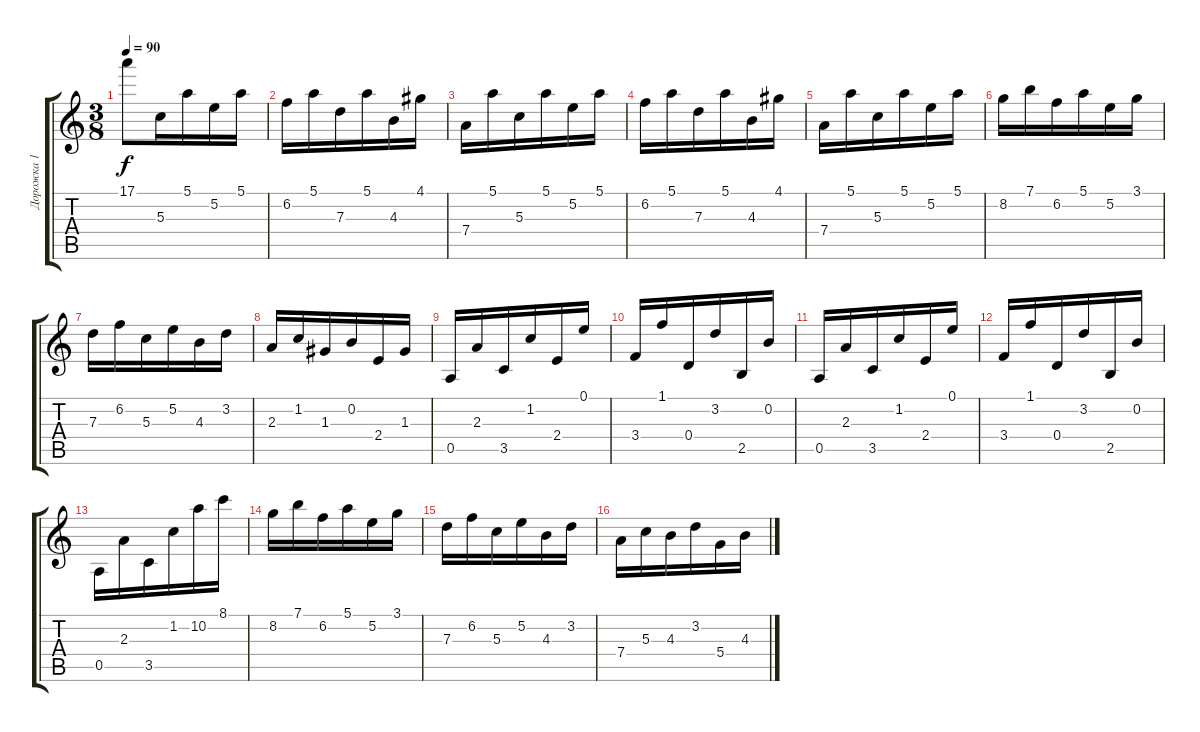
\track ("Дорожка 1" "Дорожка 1") {instrument acousticguitarsteel}
\staff {score tabs}
\tuning (E4 B3 G3 D3 A2 E2) {hide}
\ts (3 8)
\tempo 90
\clef g2
\ks c
17.1.8{dy f} 5.3.16 5.1.16 5.2.16 5.1.16 |
6.2.16 5.1.16 7.3.16 5.1.16 4.3.16 4.1.16 |
7.4.16 5.1.16 5.3.16 5.1.16 5.2.16 5.1.16 |
6.2.16 5.1.16 7.3.16 5.1.16 4.3.16 4.1.16 |
7.4.16 5.1.16 5.3.16 5.1.16 5.2.16 5.1.16 |
8.2.16 7.1.16 6.2.16 5.1.16 5.2.16 3.1.16 |
7.3.16 6.2.16 5.3.16 5.2.16 4.3.16 3.2.16 |
2.3.16 1.2.16 1.3.16 0.2.16 2.4.16 1.3.16 |
0.5.16 2.3.16 3.5.16 1.2.16 2.4.16 0.1.16 |
3.4.16 1.1.16 0.4.16 3.2.16 2.5.16 0.2.16 |
0.5.16 2.3.16 3.5.16 1.2.16 2.4.16 0.1.16 |
3.4.16 1.1.16 0.4.16 3.2.16 2.5.16 0.2.16 |
0.5.16 2.3.16 3.5.16 1.2.16 10.2.16 8.1.16 |
8.2.16 7.1.16 6.2.16 5.1.16 5.2.16 3.1.16 |
7.3.16 6.2.16 5.3.16 5.2.16 4.3.16 3.2.16 |
7.4.16 5.3.16 4.3.16 3.2.16 5.4.16 4.3.16
